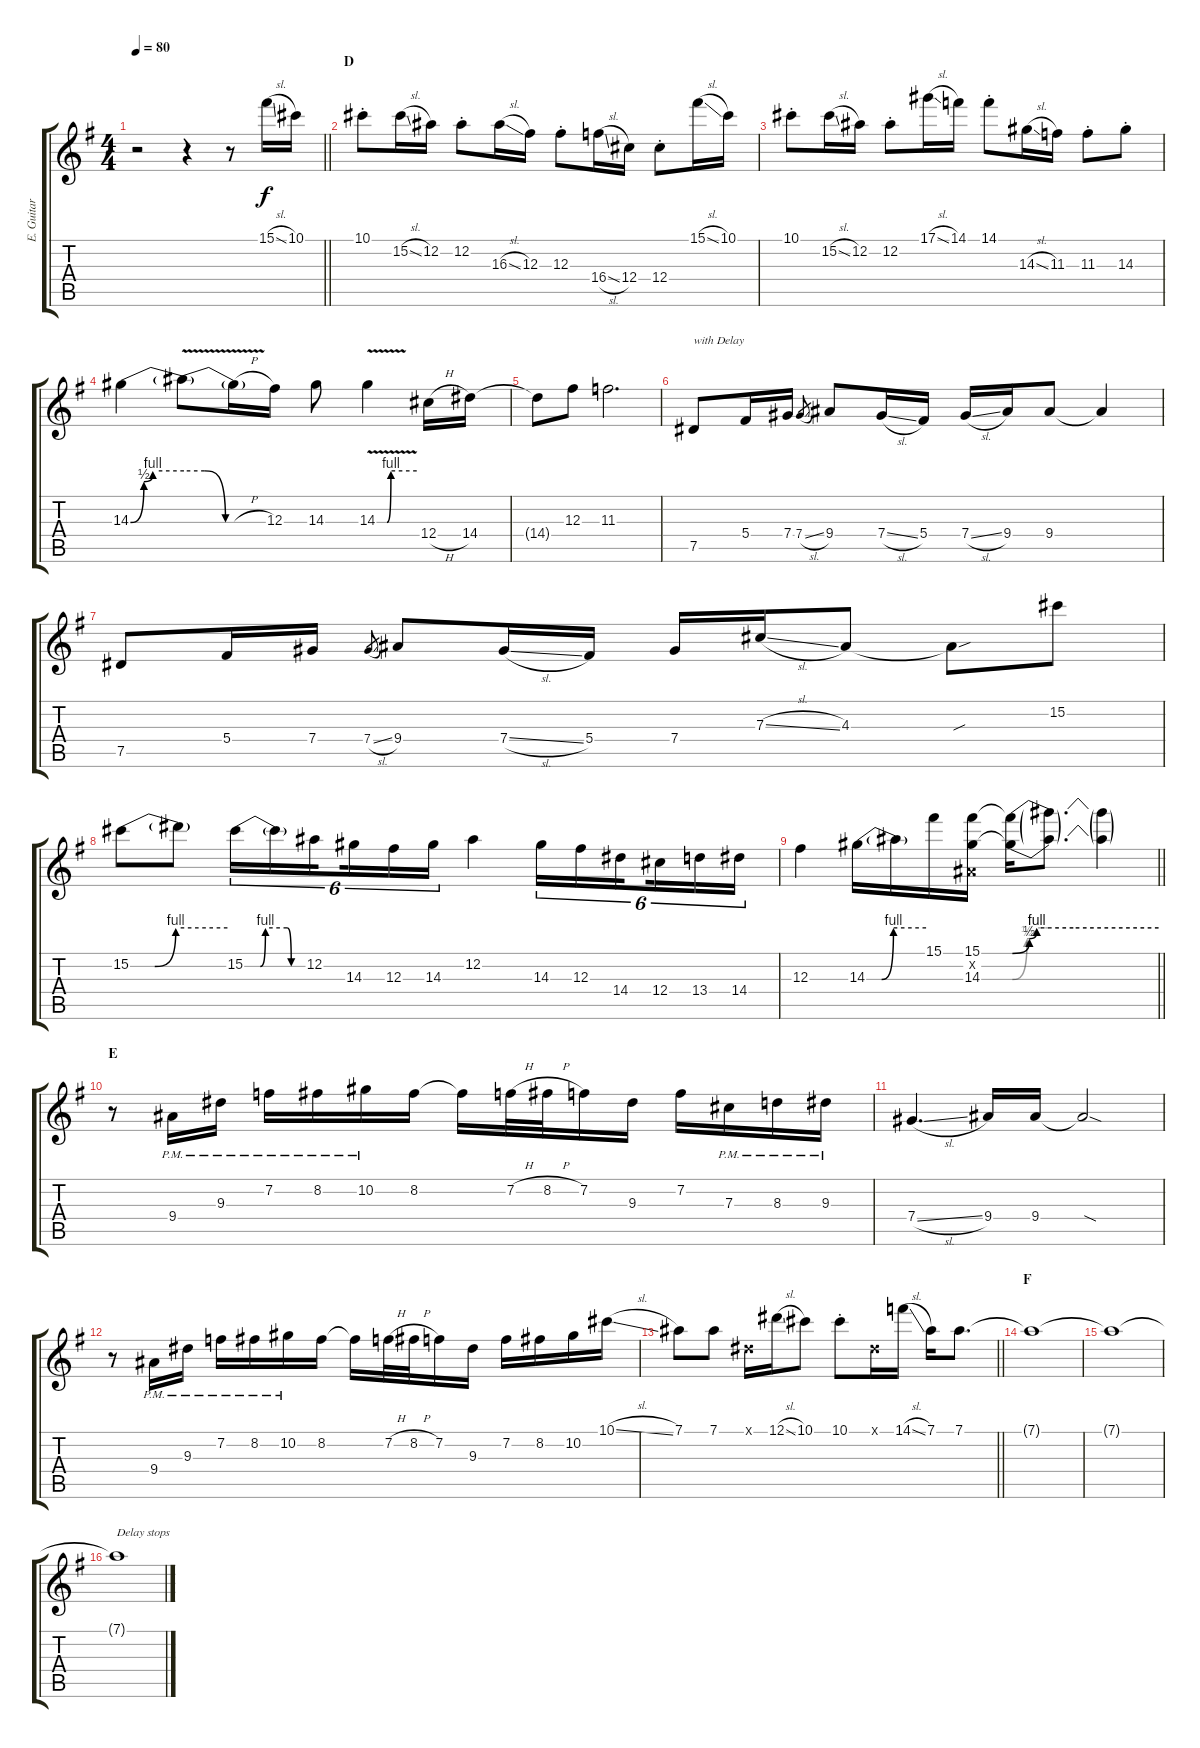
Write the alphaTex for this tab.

\track ("E. Guitar III" "E. Guitar ") {instrument distortionguitar}
\staff {score tabs}
\tuning (Eb4 Bb3 Gb3 Db3 Ab2 Eb2) {hide}
\ts (4 4)
\tempo 80
\clef g2
\barLineRight lightlight
\ks g
r.2{dy f} r.4 r.8 15.1{sl}.16 10.1.16 |
\section ("" "D")
10.1{st}.8 15.2{sl}.16 12.2.16 12.2{st}.8 16.3{sl}.16 12.3.16 12.3{st}.8 16.4{sl}.16 12.4.16 12.4{st}.8 15.1{sl}.16 10.1.16 |
10.1{st}.8 15.2{sl}.16 12.2.16 12.2{st}.8 17.1{sl}.16 14.1.16 14.1{st}.8 14.3{sl}.16 11.3.16 11.3{st}.8 14.3{st}.8 |
14.3{be (custom 0 0 15 2 25 4 60 4)}.4 14.3{be (custom 0 4 15 4 30 0 60 0) v t}.8 14.3{h t}.16 12.3.16 14.3.8 14.3{be (custom 0 0 15 0 21 4 60 4) v}.4 12.4{h}.16 14.4.16 |
14.4{t}.8 12.3.8 11.3.2{d} |
7.5.8{txt "with Delay"} 5.4.16 7.4.16 7.4{sl}.8{gr} 9.4.8 7.4{sl}.16 5.4.16 7.4{sl}.16 9.4.16 9.4.8 9.4{t}.4 |
7.5.8 5.4.16 7.4.16 7.4{sl}.8{gr} 9.4.8 7.4{sl}.16 5.4.16 7.4.16 7.3{sl}.16 4.3.8 4.3{sou t}.8 15.2.8 |
15.2{be (custom 0 0 15 0 28 4 60 4)}.8 15.2{t}.8 15.2{be (custom 0 0 15 0 20 4 41 4 45 0 60 0)}.16{tu (6 4)} 15.2{t}.16{tu (6 4)} 12.2.16{tu (6 4) beam splitsecondary} 14.3.16{tu (6 4)} 12.3.16{tu (6 4)} 14.3.16{tu (6 4)} 12.2.4 14.3.16{tu (6 4)} 12.3.16{tu (6 4)} 14.4.16{tu (6 4) beam splitsecondary} 12.4.16{tu (6 4)} 13.4.16{tu (6 4)} 14.4.16{tu (6 4)} |
\barLineRight lightlight
12.3.4 14.3{be (custom 0 0 15 0 27 4 60 4)}.16 14.3{t}.16 15.1.16 (15.1 0.2{x} 14.3).16 (15.1{be (custom 0 0 7 2 10 4 25 4 60 4) t} 14.3{be (custom 0 0 6 2 10 4 15 4 25 4 60 4) t}).16 (15.1{t} 14.3{t}).8{d} (15.1{t} 14.3{t}).4 |
\section ("" "E")
r.8 9.4{pm}.16 9.3{pm}.16 7.2{pm}.16 8.2{pm}.16 10.2{pm}.16 8.2.16 8.2{t}.16 7.2{h}.32 8.2{h}.32 7.2.16 9.3.16 7.2.16 7.3{pm}.16 8.3{pm}.16 9.3{pm}.16 |
7.4{sl}.4{d} 9.4.16 9.4.16 9.4{sod t}.2 |
r.8 9.4{pm}.16 9.3{pm}.16 7.2{pm}.16 8.2{pm}.16 10.2{pm}.16 8.2.16 8.2{t}.16 7.2{h}.32 8.2{h}.32 7.2.16 9.3.16 7.2.16 8.2.16 10.2.16 10.1{sl}.16 |
\barLineRight lightlight
7.1.8 7.1.8 0.1{x}.16 12.1{sl}.16 10.1.8 10.1{st}.8 0.1{x}.16 14.1{sl}.16 7.1.16 7.1.8{d} |
\section ("" "F")
7.1{t}.1 |
7.1{t}.1 |
7.1{t}.1{txt "Delay stops"}
